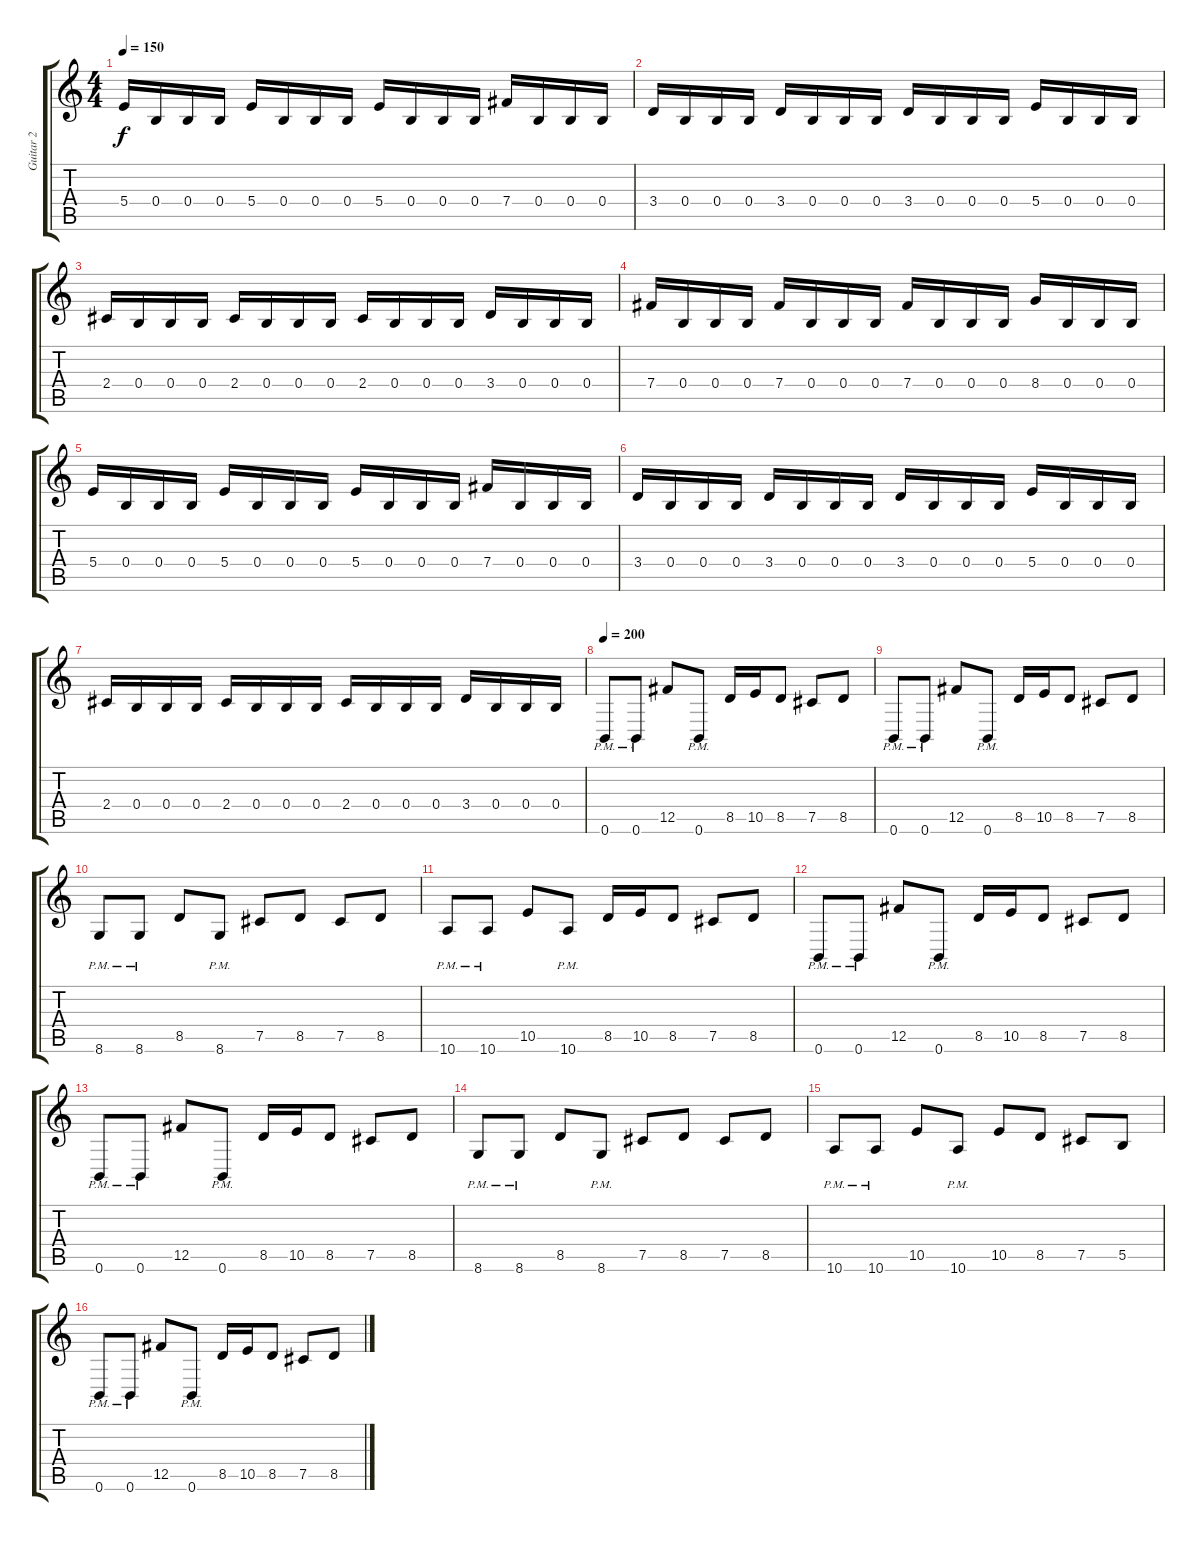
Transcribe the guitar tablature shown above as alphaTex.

\track ("Guitar 2" "Guitar 2") {instrument distortionguitar}
\staff {score tabs}
\tuning (Db4 Ab3 E3 B2 Gb2 B1) {hide}
\ts (4 4)
\tempo 150
\clef g2
\ks c
5.4.16{dy f} 0.4.16 0.4.16 0.4.16 5.4.16 0.4.16 0.4.16 0.4.16 5.4.16 0.4.16 0.4.16 0.4.16 7.4.16 0.4.16 0.4.16 0.4.16 |
3.4.16 0.4.16 0.4.16 0.4.16 3.4.16 0.4.16 0.4.16 0.4.16 3.4.16 0.4.16 0.4.16 0.4.16 5.4.16 0.4.16 0.4.16 0.4.16 |
2.4.16 0.4.16 0.4.16 0.4.16 2.4.16 0.4.16 0.4.16 0.4.16 2.4.16 0.4.16 0.4.16 0.4.16 3.4.16 0.4.16 0.4.16 0.4.16 |
7.4.16 0.4.16 0.4.16 0.4.16 7.4.16 0.4.16 0.4.16 0.4.16 7.4.16 0.4.16 0.4.16 0.4.16 8.4.16 0.4.16 0.4.16 0.4.16 |
5.4.16 0.4.16 0.4.16 0.4.16 5.4.16 0.4.16 0.4.16 0.4.16 5.4.16 0.4.16 0.4.16 0.4.16 7.4.16 0.4.16 0.4.16 0.4.16 |
3.4.16 0.4.16 0.4.16 0.4.16 3.4.16 0.4.16 0.4.16 0.4.16 3.4.16 0.4.16 0.4.16 0.4.16 5.4.16 0.4.16 0.4.16 0.4.16 |
2.4.16 0.4.16 0.4.16 0.4.16 2.4.16 0.4.16 0.4.16 0.4.16 2.4.16 0.4.16 0.4.16 0.4.16 3.4.16 0.4.16 0.4.16 0.4.16 |
\tempo 200
0.6{pm}.8{balance 0} 0.6{pm}.8 12.5.8 0.6{pm}.8 8.5.16 10.5.16 8.5.8 7.5.8 8.5.8 |
0.6{pm}.8 0.6{pm}.8 12.5.8 0.6{pm}.8 8.5.16 10.5.16 8.5.8 7.5.8 8.5.8 |
8.6{pm}.8 8.6{pm}.8 8.5.8 8.6{pm}.8 7.5.8 8.5.8 7.5.8 8.5.8 |
10.6{pm}.8 10.6{pm}.8 10.5.8 10.6{pm}.8 8.5.16 10.5.16 8.5.8 7.5.8 8.5.8 |
0.6{pm}.8 0.6{pm}.8 12.5.8 0.6{pm}.8 8.5.16 10.5.16 8.5.8 7.5.8 8.5.8 |
0.6{pm}.8 0.6{pm}.8 12.5.8 0.6{pm}.8 8.5.16 10.5.16 8.5.8 7.5.8 8.5.8 |
8.6{pm}.8 8.6{pm}.8 8.5.8 8.6{pm}.8 7.5.8 8.5.8 7.5.8 8.5.8 |
10.6{pm}.8 10.6{pm}.8 10.5.8 10.6{pm}.8 10.5.8 8.5.8 7.5.8 5.5.8 |
0.6{pm}.8 0.6{pm}.8 12.5.8 0.6{pm}.8 8.5.16 10.5.16 8.5.8 7.5.8 8.5.8
